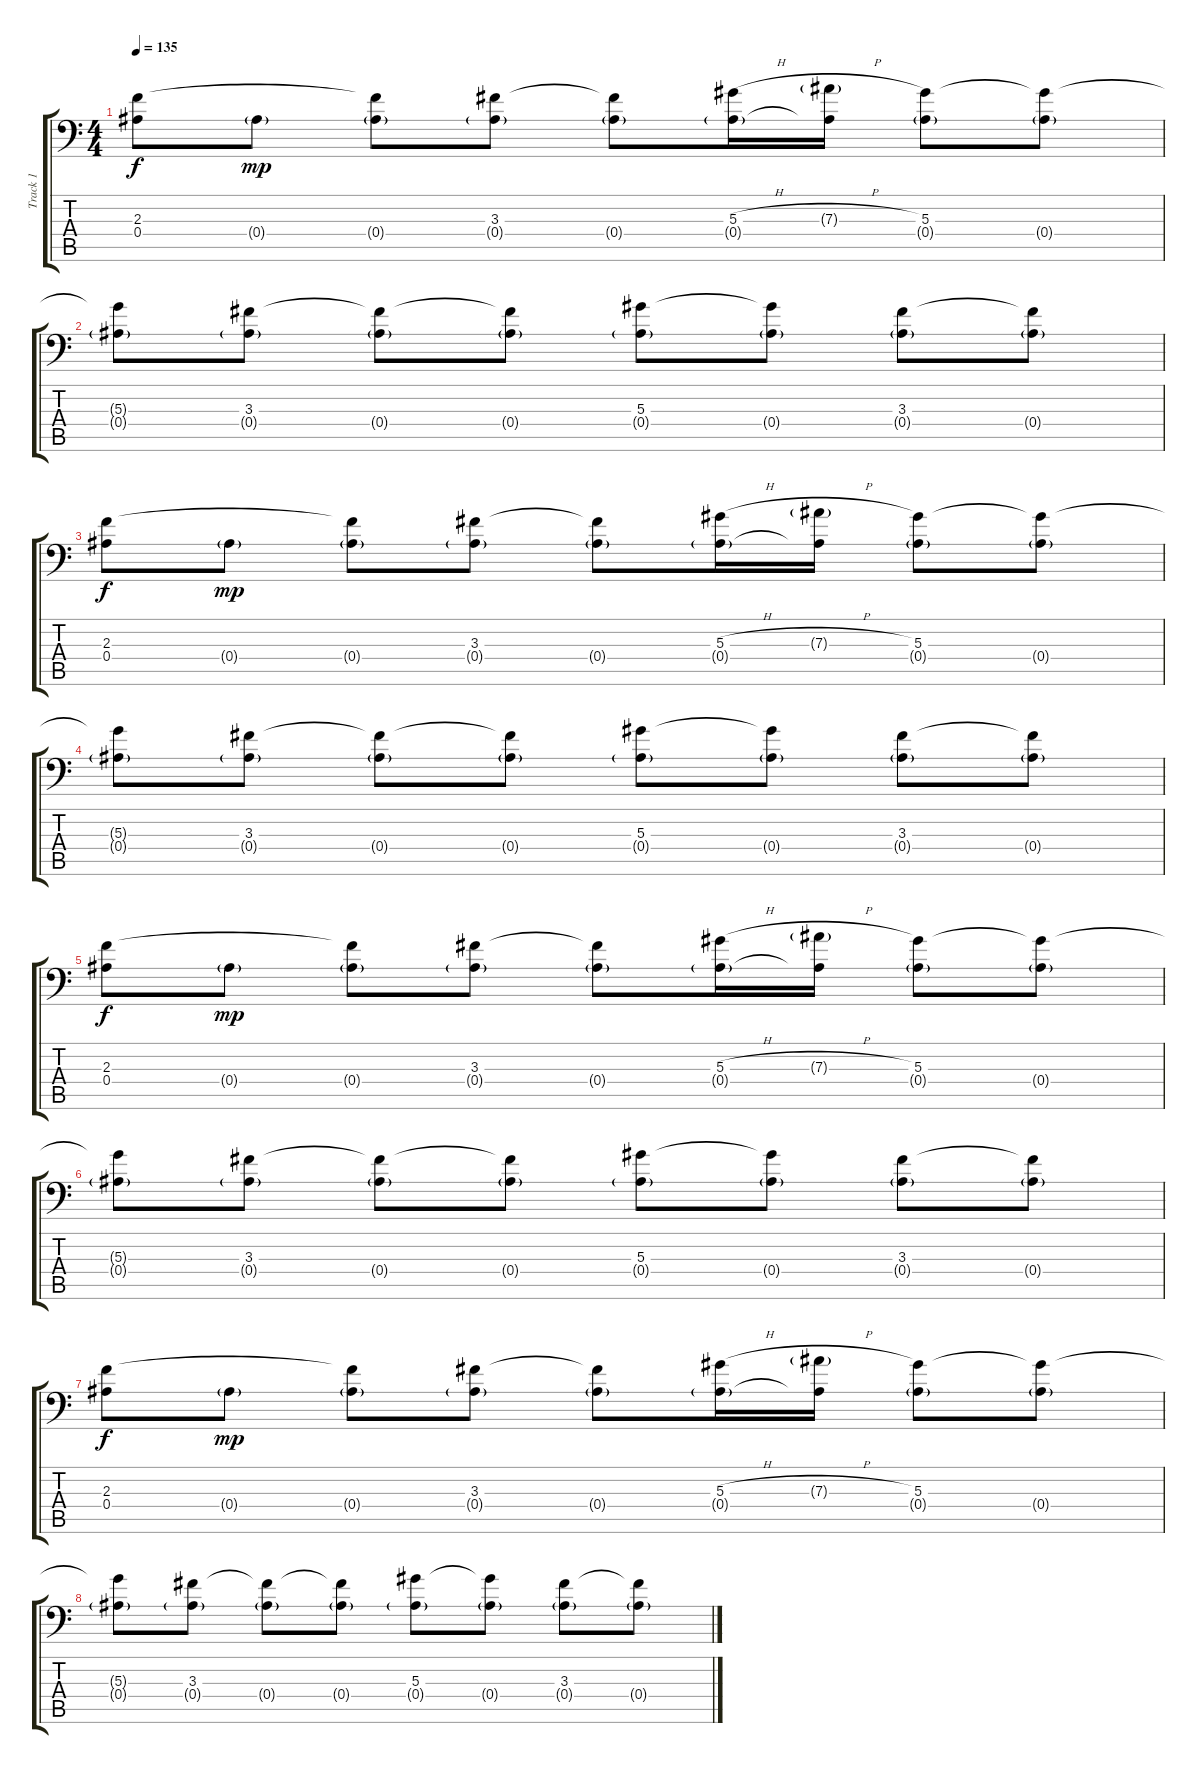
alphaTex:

\track ("Track 1" "Track 1") {instrument electricguitarjazz}
\staff {score tabs}
\tuning (C4 G3 Eb3 Bb2 F2 Bb1) {hide}
\ts (4 4)
\tempo 135
\clef f4
\ks c
(2.3 0.4).8{dy f} 0.4{g}.8{dy mp} (2.3{t} 0.4{g}).8 (3.3 0.4{g}).8 (3.3{t} 0.4{g}).8 (5.3{h} 0.4{g}).16 (7.3{h g} 0.4{t}).16 (5.3 0.4{g}).8 (5.3{t} 0.4{g}).8 |
(5.3{t} 0.4{g}).8 (3.3 0.4{g}).8 (3.3{t} 0.4{g}).8 (3.3{t} 0.4{g}).8 (5.3 0.4{g}).8 (5.3{t} 0.4{g}).8 (3.3 0.4{g}).8 (3.3{t} 0.4{g}).8 |
(2.3 0.4).8{dy f} 0.4{g}.8{dy mp} (2.3{t} 0.4{g}).8 (3.3 0.4{g}).8 (3.3{t} 0.4{g}).8 (5.3{h} 0.4{g}).16 (7.3{h g} 0.4{t}).16 (5.3 0.4{g}).8 (5.3{t} 0.4{g}).8 |
(5.3{t} 0.4{g}).8 (3.3 0.4{g}).8 (3.3{t} 0.4{g}).8 (3.3{t} 0.4{g}).8 (5.3 0.4{g}).8 (5.3{t} 0.4{g}).8 (3.3 0.4{g}).8 (3.3{t} 0.4{g}).8 |
(2.3 0.4).8{dy f} 0.4{g}.8{dy mp} (2.3{t} 0.4{g}).8 (3.3 0.4{g}).8 (3.3{t} 0.4{g}).8 (5.3{h} 0.4{g}).16 (7.3{h g} 0.4{t}).16 (5.3 0.4{g}).8 (5.3{t} 0.4{g}).8 |
(5.3{t} 0.4{g}).8 (3.3 0.4{g}).8 (3.3{t} 0.4{g}).8 (3.3{t} 0.4{g}).8 (5.3 0.4{g}).8 (5.3{t} 0.4{g}).8 (3.3 0.4{g}).8 (3.3{t} 0.4{g}).8 |
(2.3 0.4).8{dy f} 0.4{g}.8{dy mp} (2.3{t} 0.4{g}).8 (3.3 0.4{g}).8 (3.3{t} 0.4{g}).8 (5.3{h} 0.4{g}).16 (7.3{h g} 0.4{t}).16 (5.3 0.4{g}).8 (5.3{t} 0.4{g}).8 |
(5.3{t} 0.4{g}).8 (3.3 0.4{g}).8 (3.3{t} 0.4{g}).8 (3.3{t} 0.4{g}).8 (5.3 0.4{g}).8 (5.3{t} 0.4{g}).8 (3.3 0.4{g}).8 (3.3{t} 0.4{g}).8
